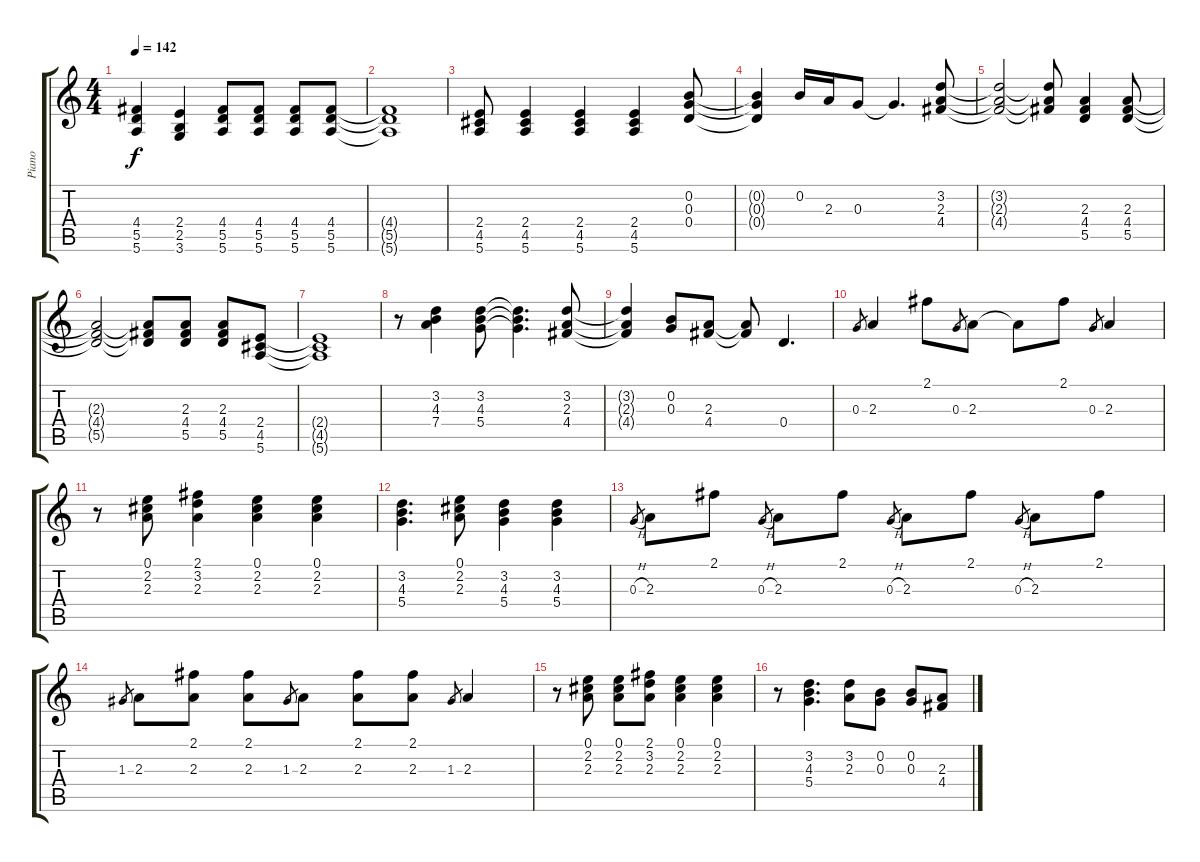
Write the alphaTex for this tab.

\track ("Piano" "Piano") {instrument acousticgrandpiano}
\staff {score tabs}
\tuning (E5 B4 G4 D4 A3 E3) {hide}
\ts (4 4)
\tempo 142
\clef g2
\ks c
(4.4{t} 5.5{t} 5.6{t}).4{dy f} (2.4 2.5 3.6).4 (4.4 5.5 5.6).8 (4.4 5.5 5.6).8 (4.4 5.5 5.6).8 (4.4 5.5 5.6).8 |
(4.4{t} 5.5{t} 5.6{t}).1 |
(2.4 4.5 5.6).8 (2.4 4.5 5.6).4 (2.4 4.5 5.6).4 (2.4 4.5 5.6).4 (0.2 0.3 0.4).8 |
(0.2{t} 0.3{t} 0.4{t}).4 0.2.16 2.3.16 0.3.8 0.3{t}.4{d} (3.2 2.3 4.4).8 |
(3.2{t} 2.3{t} 4.4{t}).2 (3.2{t} 2.3{t} 4.4{t}).8 (2.3 4.4 5.5).4 (2.3 4.4 5.5).8 |
(2.3{t} 4.4{t} 5.5{t}).2 (2.3{t} 4.4{t} 5.5{t}).8 (2.3 4.4 5.5).8 (2.3 4.4 5.5).8 (2.4 4.5 5.6).8 |
(2.4{t} 4.5{t} 5.6{t}).1 |
r.8 (3.2 4.3 7.4).4 (3.2 4.3 5.4).8 (3.2{t} 4.3{t} 5.4{t}).4{d} (3.2 2.3 4.4).8 |
(3.2{t} 2.3{t} 4.4{t}).4 (0.2 0.3).8 (2.3 4.4).8 (2.3{t} 4.4{t}).8 0.4.4{d} |
0.3.8{gr} 2.3.4 2.1.8 0.3.8{gr} 2.3.8 2.3{t}.8 2.1.8 0.3.8{gr} 2.3.4 |
r.8 (0.1 2.2 2.3).8 (2.1 3.2 2.3).4 (0.1 2.2 2.3).4 (0.1 2.2 2.3).4 |
(3.2 4.3 5.4).4{d} (0.1 2.2 2.3).8 (3.2 4.3 5.4).4 (3.2 4.3 5.4).4 |
0.3{h}.8{gr} 2.3.8 2.1.8 0.3{h}.8{gr} 2.3.8 2.1.8 0.3{h}.8{gr} 2.3.8 2.1.8 0.3{h}.8{gr} 2.3.8 2.1.8 |
1.3.8{gr} 2.3.8 (2.1 2.3).8 (2.1 2.3).8 1.3.8{gr} 2.3.8 (2.1 2.3).8 (2.1 2.3).8 1.3.8{gr} 2.3.4 |
r.8 (0.1 2.2 2.3).8 (0.1 2.2 2.3).8 (2.1 3.2 2.3).8 (0.1 2.2 2.3).4 (0.1 2.2 2.3).4 |
r.8 (3.2 4.3 5.4).4{d} (3.2 2.3).8 (0.2 0.3).8 (0.2 0.3).8 (2.3 4.4).8
